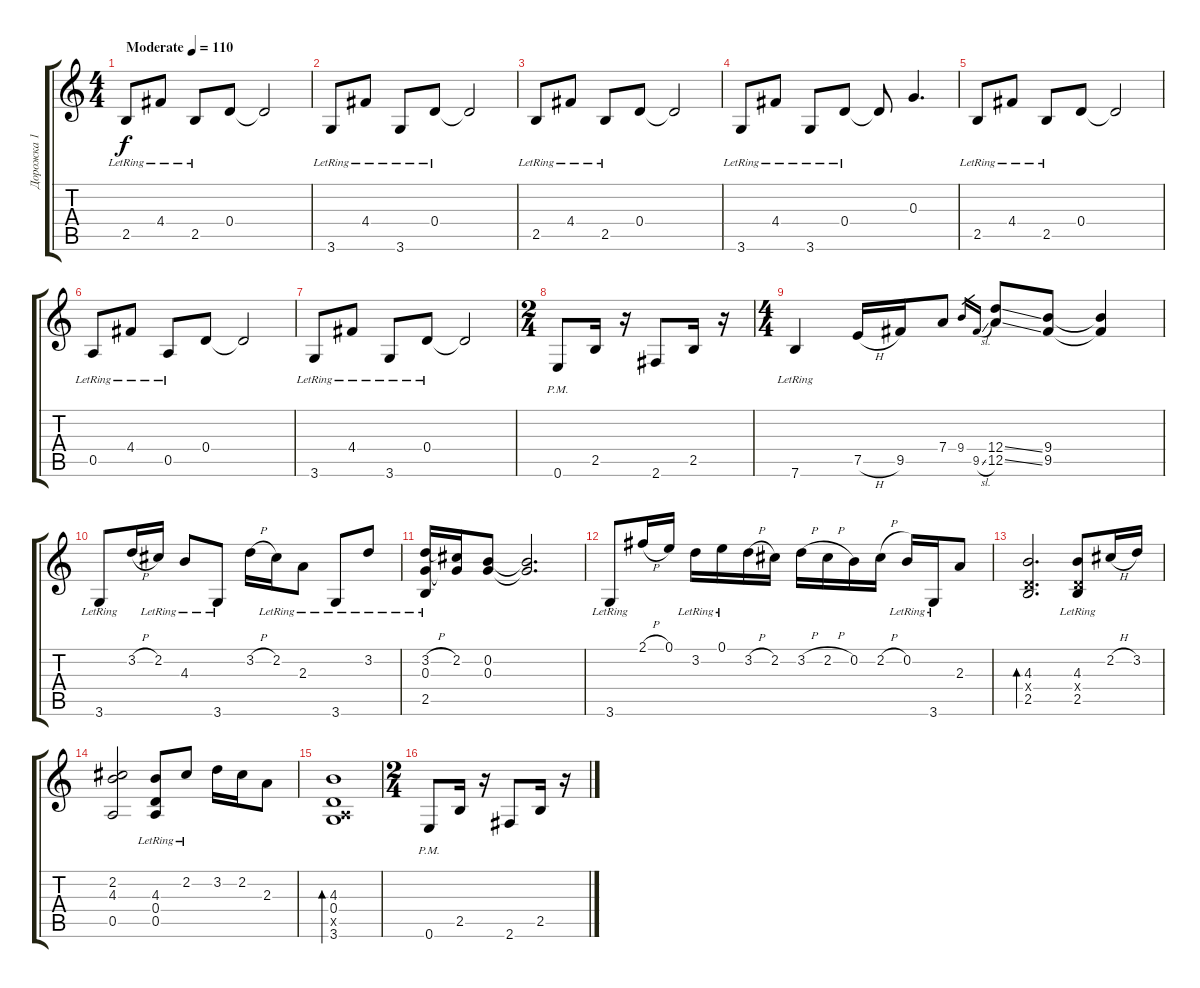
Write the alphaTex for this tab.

\track ("Дорожка 1" "Дорожка 1") {instrument acousticguitarsteel}
\staff {score tabs}
\tuning (E4 B3 G3 D3 A2 E2) {hide}
\ts (4 4)
\tempo (110 "Moderate")
\clef g2
\ks c
2.5{lr}.8{dy f instrument acousticguitarsteel} 4.4{lr}.8 2.5{lr}.8 0.4.8 0.4{t}.2 |
3.6{lr}.8 4.4{lr}.8 3.6{lr}.8 0.4{lr}.8 0.4{t}.2 |
2.5{lr}.8 4.4{lr}.8 2.5{lr}.8 0.4.8 0.4{t}.2 |
3.6{lr}.8 4.4{lr}.8 3.6{lr}.8 0.4{lr}.8 0.4{t}.8 0.3.4{d} |
2.5{lr}.8 4.4{lr}.8 2.5{lr}.8 0.4.8 0.4{t}.2 |
0.5{lr}.8 4.4{lr}.8 0.5{lr}.8 0.4.8 0.4{t}.2 |
3.6{lr}.8 4.4{lr}.8 3.6{lr}.8 0.4{lr}.8 0.4{t}.2 |
\ts (2 4)
0.6{pm}.8 2.5.16 r.16 2.6.8 2.5.16 r.16 |
\ts (4 4)
7.6{lr}.4 7.5{h}.16 9.5.16 7.4.8 9.4.16{gr} 9.5{sl}.16{gr} (12.4{ss} 12.5{ss}).8 (9.4 9.5).8 (9.4{t} 9.5{t}).4 |
3.6{lr}.8 3.2{h}.16 2.2{lr}.16 4.3{lr}.8 3.6{lr}.8 3.2{h}.16 2.2{lr}.16 2.3{lr}.8 3.6{lr}.8 3.2{lr}.8 |
(3.2{h} 0.3 2.5{lr}).16 (2.2 0.3{t}).16 (0.2 0.3).8 (0.2{t} 0.3{t}).2{d} |
3.6{lr}.8 2.1{h}.16 0.1.16 3.2{lr}.16 0.1{lr}.16 3.2{h}.16 2.2.16 3.2{h}.16 2.2{h}.16 0.2.16 2.2{h}.16 0.2{lr}.16 3.6{lr}.16 2.3.8 |
(4.3 0.4{x} 2.5).2{d bd 60} (4.3{lr} 0.4{x} 2.5{lr}).8 2.2{h}.16 3.2.16 |
(2.2 4.3 0.5).2 (4.3{lr} 0.4{lr} 0.5{lr}).8 2.2{lr}.8 3.2.16 2.2.16 2.3.8 |
(4.3 0.4 0.5{x} 3.6).1{bd 60} |
\ts (2 4)
0.6{pm}.8 2.5.16 r.16 2.6.8 2.5.16 r.16
